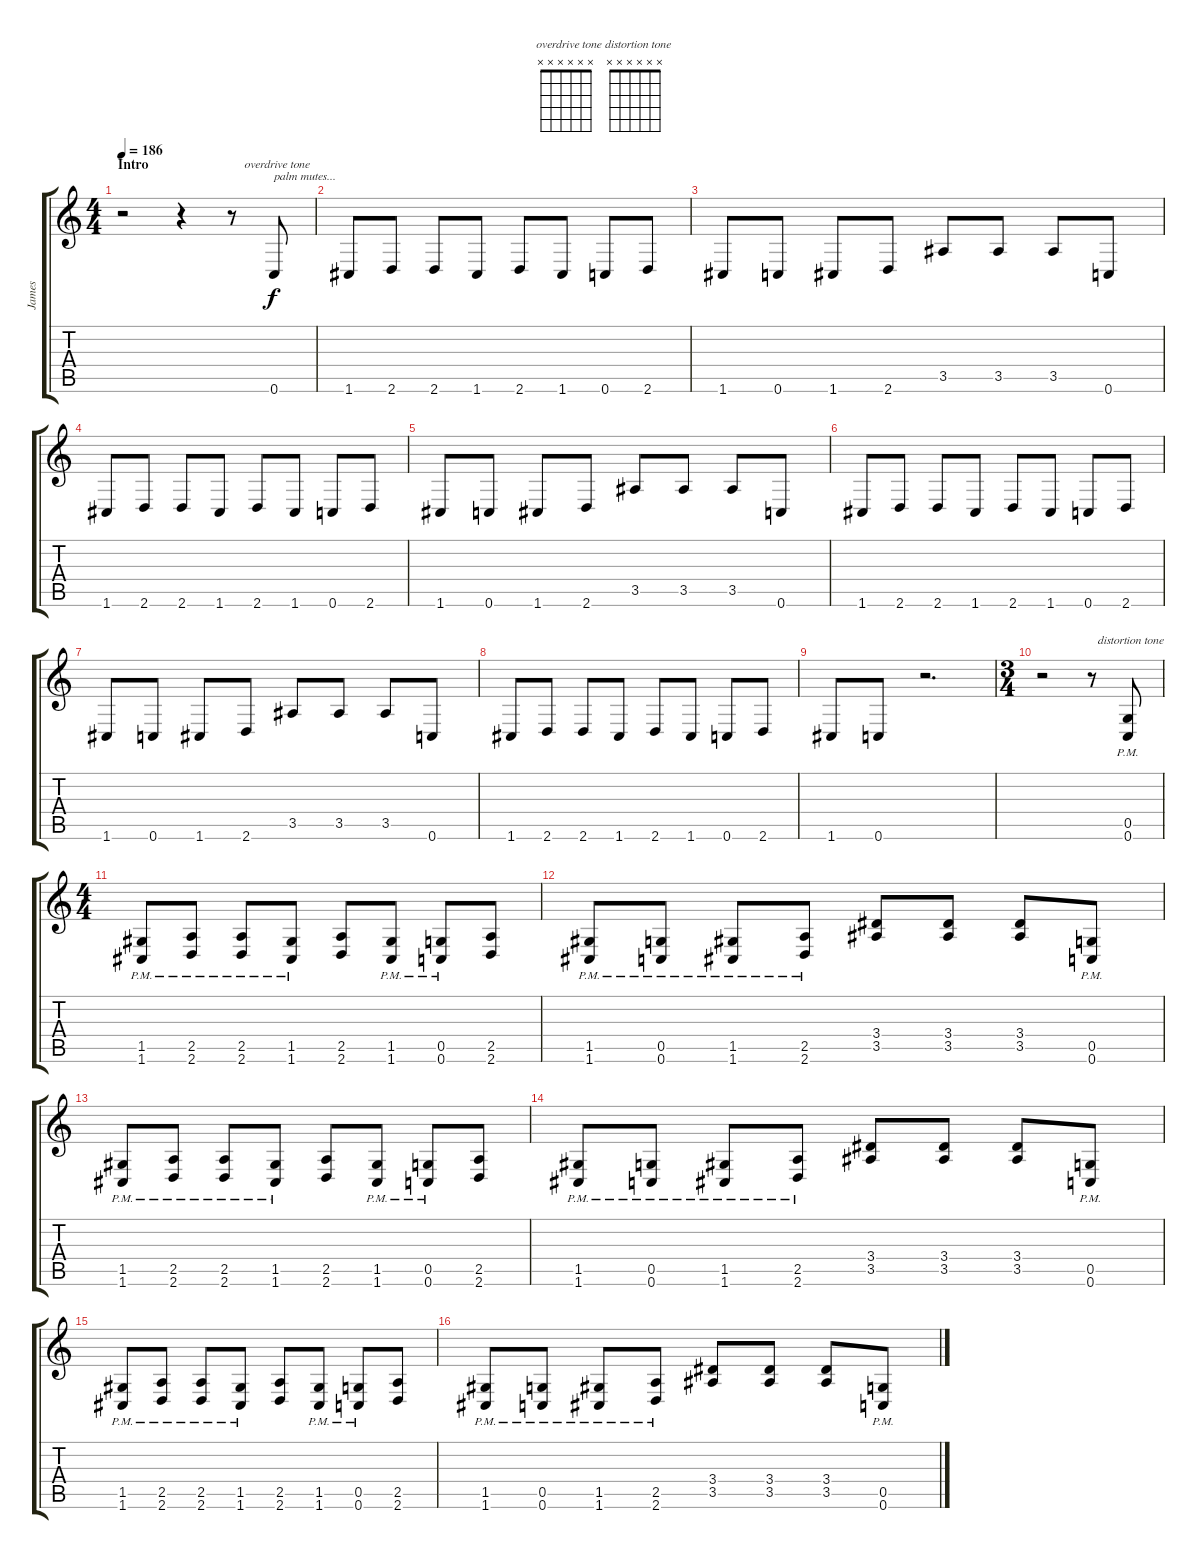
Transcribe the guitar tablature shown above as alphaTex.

\track ("James" "James") {instrument overdrivenguitar}
\staff {score tabs}
\tuning (D4 A3 F3 C3 G2 C2) {hide}
\chord ("  overdrive tone" x x x x x x) {firstfret 0}
\chord ("  distortion tone" x x x x x x) {firstfret 0}
\ts (4 4)
\section ("" "Intro")
\tempo 186
\clef g2
\ks c
r.2{dy f instrument overdrivenguitar} r.4 r.8 0.6.8{ch "  overdrive tone" txt "palm mutes..." instrument electricguitarmuted} |
1.6.8 2.6.8 2.6.8 1.6.8 2.6.8 1.6.8 0.6.8 2.6.8 |
1.6.8 0.6.8 1.6.8 2.6.8 3.5.8 3.5.8 3.5.8 0.6.8 |
1.6.8 2.6.8 2.6.8 1.6.8 2.6.8 1.6.8 0.6.8 2.6.8 |
1.6.8 0.6.8 1.6.8 2.6.8 3.5.8 3.5.8 3.5.8 0.6.8 |
1.6.8 2.6.8 2.6.8 1.6.8 2.6.8 1.6.8 0.6.8 2.6.8 |
1.6.8 0.6.8 1.6.8 2.6.8 3.5.8 3.5.8 3.5.8 0.6.8 |
1.6.8 2.6.8 2.6.8 1.6.8 2.6.8 1.6.8 0.6.8 2.6.8 |
1.6.8 0.6.8 r.2{d} |
\ts (3 4)
r.2 r.8 (0.5{pm} 0.6{pm}).8{ch "  distortion tone" instrument overdrivenguitar} |
\ts (4 4)
(1.5{pm} 1.6{pm}).8 (2.5{pm} 2.6{pm}).8 (2.5{pm} 2.6{pm}).8 (1.5{pm} 1.6{pm}).8 (2.5 2.6).8 (1.5{pm} 1.6{pm}).8 (0.5{pm} 0.6{pm}).8 (2.5 2.6).8 |
(1.5{pm} 1.6{pm}).8 (0.5{pm} 0.6{pm}).8 (1.5{pm} 1.6{pm}).8 (2.5{pm} 2.6{pm}).8 (3.4 3.5).8 (3.4 3.5).8 (3.4 3.5).8 (0.5{pm} 0.6{pm}).8 |
(1.5{pm} 1.6{pm}).8 (2.5{pm} 2.6{pm}).8 (2.5{pm} 2.6{pm}).8 (1.5{pm} 1.6{pm}).8 (2.5 2.6).8 (1.5{pm} 1.6{pm}).8 (0.5{pm} 0.6{pm}).8 (2.5 2.6).8 |
(1.5{pm} 1.6{pm}).8 (0.5{pm} 0.6{pm}).8 (1.5{pm} 1.6{pm}).8 (2.5{pm} 2.6{pm}).8 (3.4 3.5).8 (3.4 3.5).8 (3.4 3.5).8 (0.5{pm} 0.6{pm}).8 |
(1.5{pm} 1.6{pm}).8 (2.5{pm} 2.6{pm}).8 (2.5{pm} 2.6{pm}).8 (1.5{pm} 1.6{pm}).8 (2.5 2.6).8 (1.5{pm} 1.6{pm}).8 (0.5{pm} 0.6{pm}).8 (2.5 2.6).8 |
(1.5{pm} 1.6{pm}).8 (0.5{pm} 0.6{pm}).8 (1.5{pm} 1.6{pm}).8 (2.5{pm} 2.6{pm}).8 (3.4 3.5).8 (3.4 3.5).8 (3.4 3.5).8 (0.5{pm} 0.6{pm}).8
